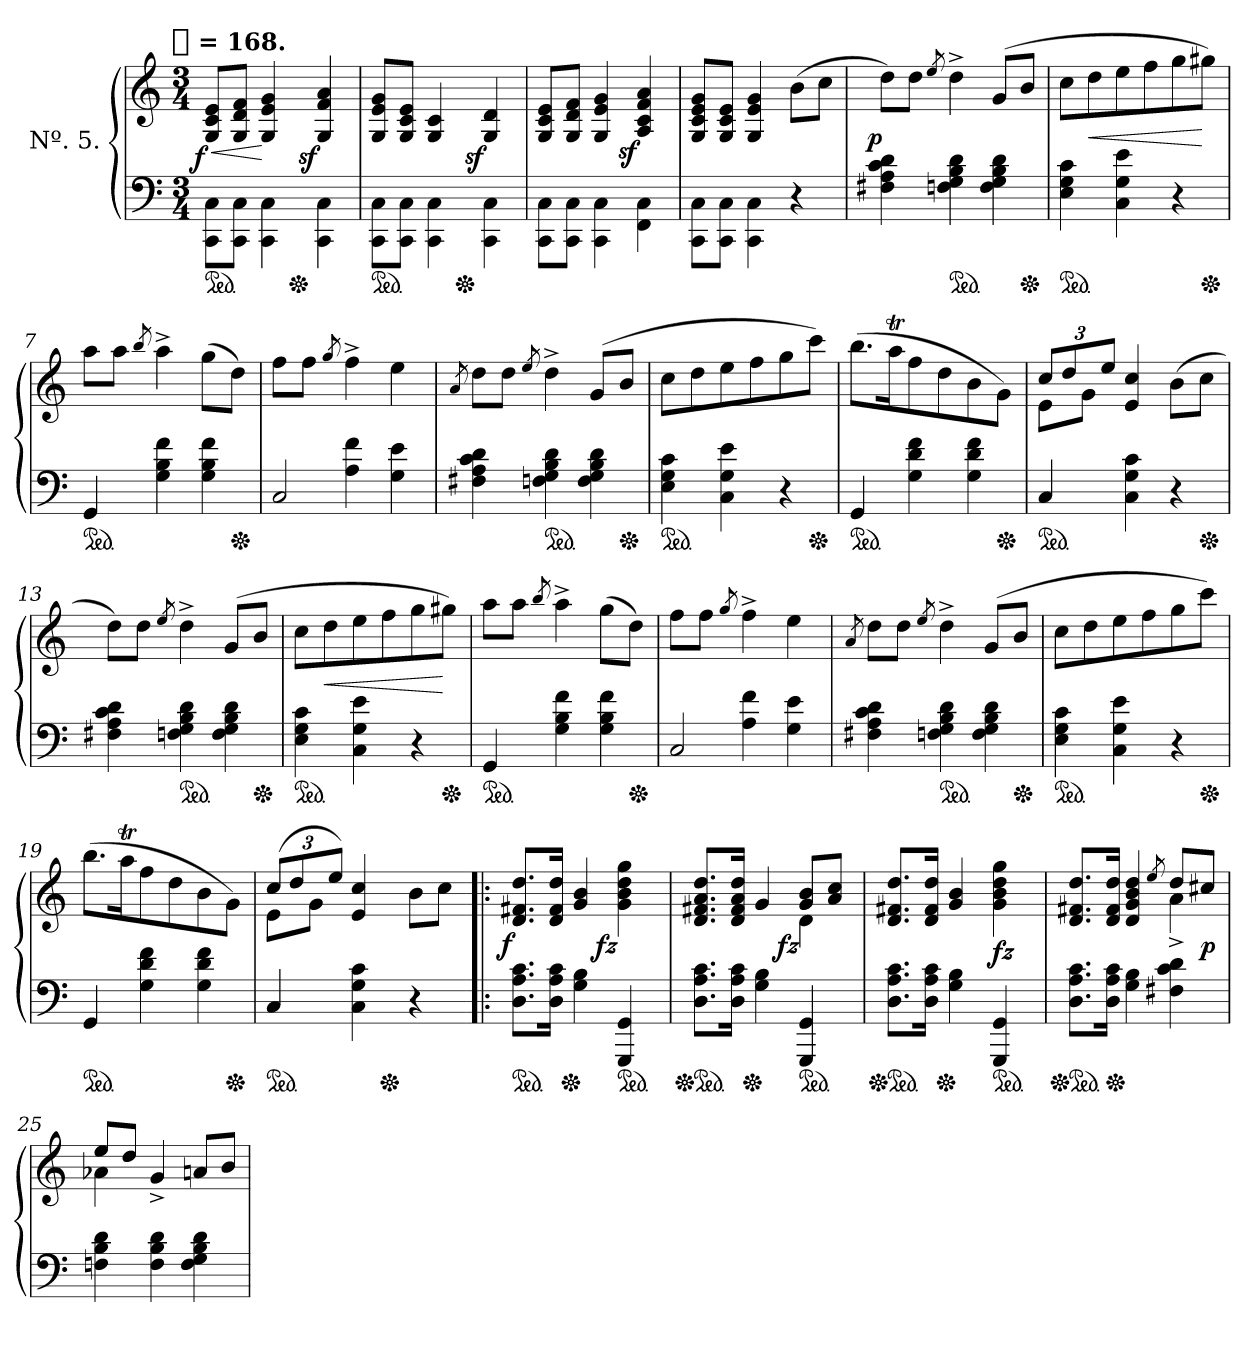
**kern	**kern	**dynam
*part1	*part1	*part1
*staff2	*staff1	*staff1/2
*I"Nº. 5.	*	*
*clefF4	*clefG2	*
*k[]	*k[]	*
!!LO:TX:omd:t=[quarter] = 168.
*M3/4	*M3/4	*
*MM168	*MM168	*
=1	=1	=1
!	!LO:TX:a:color=crimson:t=⚠	!
!	!LO:TX:a:color=crimson:t=⚠	!
!LO:TX:b:color=crimson:t=⚠	!	!
!	!	!LO:DY:n=1:rj
*ped	*	*
*	*^	*
8CC\ 8C\L	8G/ 8c/ 8e/L	4.ryy	< f
8CC\ 8C\J	8G/ 8d/ 8f/J	.	.
4CC\ 4C\	4G/ 4e/ 4g/	.	[
*Xped	*	*	*
.	.	4.ryy	.
!	!	!	!LO:DY:n=2:rj
4CC\ 4C\	4G/ 4f/ 4a/	.	sf
=2	=2	=2	=2
*ped	*	*	*
8CC\ 8C\L	8G/ 8e/ 8g/L	4.ryy	.
8CC\ 8C\J	8G/ 8c/ 8e/J	.	.
4CC\ 4C\	4G/ 4c/	.	.
*Xped	*	*	*
.	.	4.ryy	.
!	!	!	!LO:DY:rj
4CC\ 4C\	4G/ 4d/	.	sf
*	*v	*v	*
=3	=3	=3
8CC\ 8C\L	8G/ 8c/ 8e/L	.
8CC\ 8C\J	8G/ 8d/ 8f/J	.
4CC\ 4C\	4G/ 4e/ 4g/	.
!	!	!LO:DY:rj
4FF\ 4C\	4A/ 4c/ 4f/ 4a/	sf
=4	=4	=4
8CC\ 8C\L	8G/ 8c/ 8e/ 8g/L	.
8CC\ 8C\J	8G/ 8c/ 8e/J	.
4CC\ 4C\	4G/ 4e/ 4g/	.
4r	(>8b\L	.
.	8ccJ	.
=5	=5	=5
!	!	!LO:DY:rj
4F#X 4A 4c 4d	8ddL)	p
.	8ddJ	.
.	8qee/	.
*ped	*	*
4Fn 4G 4B 4d	4dd^<	.
4F 4G 4B 4d	(>8g/L	.
*Xped	*	*
.	8b/J	.
=6	=6	=6
*ped	*	*
4E 4G 4c	8ccL	.
.	8dd	<
4C 4G 4e	8ee	.
.	8ff	.
4r	8gg	.
*Xped	*	*
.	8gg#XJ)	[
=7	=7	=7
*ped	*	*
4GG	8aaL	.
.	8aaJ	.
.	8qbb/	.
4G 4B 4f	4aa^<	.
4G 4B 4f	(>8ggL	.
*Xped	*	*
.	8ddJ)	.
=8	=8	=8
*^	*	*
4ryy	2C/	8ffL	.
.	.	8ffJ	.
.	.	8qgg/	.
4A\ 4f\	.	4ff^<	.
4G\ 4e\	4ryy	4ee	.
*v	*v	*	*
=9	=9	=9
.	8qa/	.
4F#X 4A 4c 4d	8ddL	.
.	8ddJ	.
.	8qee/	.
*ped	*	*
4Fn 4G 4B 4d	4dd^<	.
4F 4G 4B 4d	(>8g/L	.
*Xped	*	*
.	8b/J	.
=10	=10	=10
*ped	*	*
4E 4G 4c	8ccL	.
.	8dd	.
4C 4G 4e	8ee	.
.	8ff	.
4r	8gg	.
*Xped	*	*
.	8cccJ)	.
=11	=11	=11
*ped	*	*
4GG	(>8.bbL	.
.	16aaTK	.
4G 4d 4f	8ff	.
.	8dd	.
4G 4d 4f	8b	.
*Xped	*	*
.	8gJ)	.
=12	=12	=12
*	*^	*
*ped	*	*	*
4C	12ccL	8eL	.
.	12dd	.	.
.	.	8gJ	.
.	12eeJ	.	.
4C 4G 4c	4e 4cc	4ryy	.
4r	(>8b\L	4ryy	.
*Xped	*	*	*
.	8ccJ	.	.
*	*v	*v	*
=13	=13	=13
4F#X 4A 4c 4d	8ddL)	.
.	8ddJ	.
.	8qee/	.
*ped	*	*
4Fn 4G 4B 4d	4dd^<	.
4F 4G 4B 4d	(>8g/L	.
*Xped	*	*
.	8b/J	.
=14	=14	=14
*ped	*	*
4E 4G 4c	8ccL	.
.	8dd	<
4C 4G 4e	8ee	.
.	8ff	.
4r	8gg	.
*Xped	*	*
.	8gg#XJ)	[
=15	=15	=15
*ped	*	*
4GG	8aaL	.
.	8aaJ	.
.	8qbb/	.
4G 4B 4f	4aa^<	.
4G 4B 4f	(>8ggL	.
*Xped	*	*
.	8ddJ)	.
=16	=16	=16
*^	*	*
4ryy	2C/	8ffL	.
.	.	8ffJ	.
.	.	8qgg/	.
4A\ 4f\	.	4ff^<	.
4G\ 4e\	4ryy	4ee	.
*v	*v	*	*
=17	=17	=17
.	8qa/	.
4F#X 4A 4c 4d	8ddL	.
.	8ddJ	.
.	8qee/	.
*ped	*	*
4Fn 4G 4B 4d	4dd^<	.
4F 4G 4B 4d	(>8g/L	.
*Xped	*	*
.	8b/J	.
=18	=18	=18
*ped	*	*
4E 4G 4c	8ccL	.
.	8dd	.
4C 4G 4e	8ee	.
.	8ff	.
4r	8gg	.
*Xped	*	*
.	8cccJ)	.
=19	=19	=19
*ped	*	*
4GG	(>8.bbL	.
.	16aaTK	.
4G 4d 4f	8ff	.
.	8dd	.
4G 4d 4f	8b	.
*Xped	*	*
.	8gJ)	.
=20	=20	=20
*	*^	*
*ped	*	*	*
*	*	*^	*
4C	(>12ccL	8eL	4.ryy	.
.	12dd	.	.	.
.	.	8gJ	.	.
.	12eeJ)	.	.	.
4C 4G 4c	4e 4cc	4ryy	.	.
*Xped	*	*	*	*
.	.	.	4.ryy	.
4r	8bL	4ryy	.	.
.	8ccJ	.	.	.
=21!|:	=21!|:	=21!|:	=21!|:	=21!|:
!	!	!	!	!LO:DY:rj
*	*v	*v	*v	*
*ped	*	*
*	*^	*
8.D 8.A 8.cL	8.d 8.f#X 8.ddL	8..ryy	f
16D 16A 16cJk	16d 16f# 16ddJk	.	.
*Xped	*	*	*
.	.	2ryy	.
4G 4B	4g 4b	.	.
!LO:TX:b:color=crimson:t=⚠	!	!	!
!	!	!	!LO:DY:rj
*ped	*	*	*
4GGG 4GG	4g 4b 4dd 4gg	.	fz
.	.	32ryy	.
=22	=22	=22	=22
*	*	*^	*
*Xped	*	*	*	*
*ped	*	*	*	*
8.D 8.A 8.cL	8.d 8.f#X 8.a 8.ddL	4ryy	8..ryy	.
16D 16A 16cJk	16d 16f# 16a 16ddJk	.	.	.
*Xped	*	*	*	*
.	.	.	2ryy	.
4G 4B	4g	4ryy	.	.
!	!	!	!	!LO:DY:rj
*ped	*	*	*	*
4GGG 4GG	8g 8bL	4d	.	fz
.	8a 8ccJ	.	.	.
.	.	.	32ryy	.
*	*	*v	*v	*
=23	=23	=23	=23
*Xped	*	*	*
*ped	*	*	*
8.D 8.A 8.cL	8.d 8.f#X 8.ddL	8..ryy	.
16D 16A 16cJk	16d 16f# 16ddJk	.	.
*Xped	*	*	*
.	.	2ryy	.
4G 4B	4g 4b	.	.
*ped	*	*	*
4GGG 4GG	4g 4b 4dd 4gg	.	fz
.	.	32ryy	.
=24	=24	=24	=24
*Xped	*	*	*
*ped	*	*	*
8.D 8.A 8.cL	8.d 8.f#X 8.ddL	4ryy	.
*Xped	*	*	*
16D 16A 16cJk	16d 16f# 16ddJk	.	.
4G 4B	4d 4g 4b 4dd	4ryy	.
.	8qee/	.	.
4F#X 4c 4d	8ddL	4a^<	.
.	8cc#XJ	.	p
=25	=25	=25	=25
4Fn 4B 4d	8eeL	4a-X	.
.	8ddJ	.	.
4F 4B 4d	4g^<	4ryy	.
4F 4G 4B 4d	8an/L	4ryy	.
.	8b/J	.	.
*	*v	*v	*
=	=	=
*-	*-	*-
